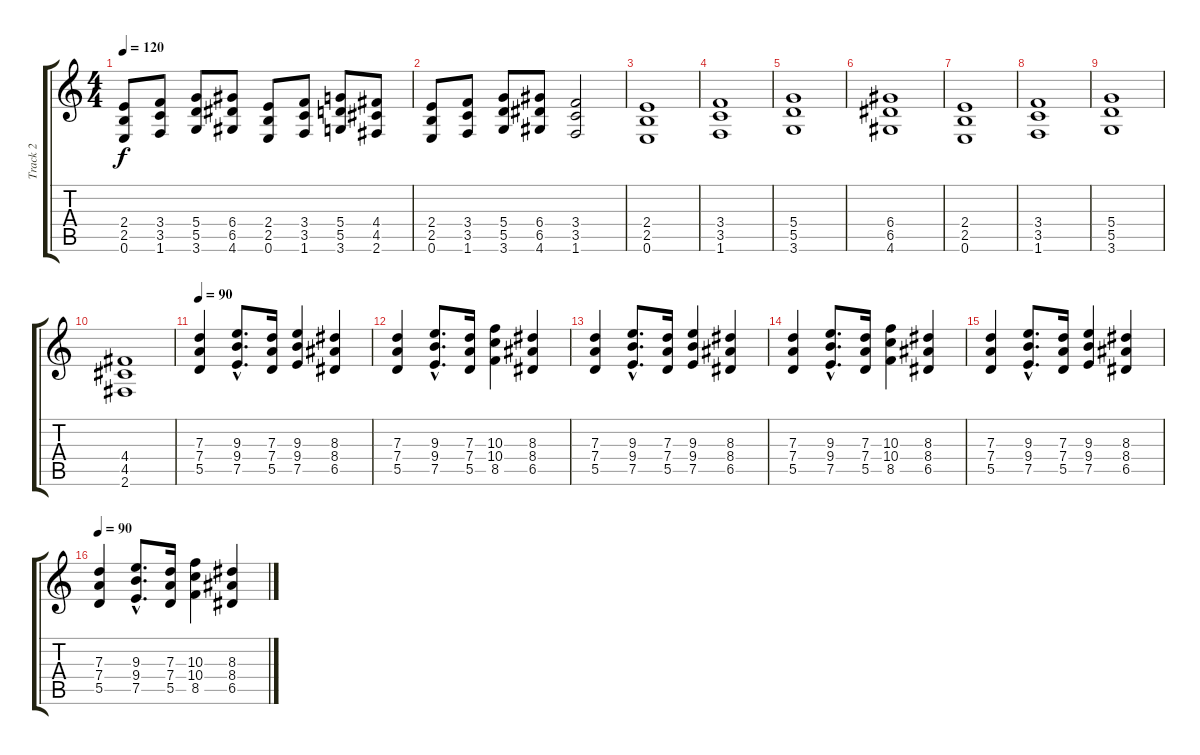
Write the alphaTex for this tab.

\track ("Track 2" "Track 2") {instrument overdrivenguitar}
\staff {score tabs}
\tuning (E4 B3 G3 D3 A2 E2) {hide}
\ts (4 4)
\tempo 120
\clef g2
\ks c
(2.4 2.5 0.6).8{dy f} (3.4 3.5 1.6).8 (5.4 5.5 3.6).8 (6.4 6.5 4.6).8 (2.4 2.5 0.6).8 (3.4 3.5 1.6).8 (5.4 5.5 3.6).8 (4.4 4.5 2.6).8 |
(2.4 2.5 0.6).8 (3.4 3.5 1.6).8 (5.4 5.5 3.6).8 (6.4 6.5 4.6).8 (3.4 3.5 1.6).2 |
(2.4 2.5 0.6).1 |
(3.4 3.5 1.6).1 |
(5.4 5.5 3.6).1 |
(6.4 6.5 4.6).1 |
(2.4 2.5 0.6).1 |
(3.4 3.5 1.6).1 |
(5.4 5.5 3.6).1 |
(4.4 4.5 2.6).1 |
\tempo 90
(7.3 7.4 5.5).4 (9.3{hac} 9.4{hac} 7.5{hac}).8{d} (7.3 7.4 5.5).16 (9.3 9.4 7.5).4 (8.3 8.4 6.5).4 |
(7.3 7.4 5.5).4 (9.3{hac} 9.4{hac} 7.5{hac}).8{d} (7.3 7.4 5.5).16 (10.3 10.4 8.5).4 (8.3 8.4 6.5).4 |
(7.3 7.4 5.5).4 (9.3{hac} 9.4{hac} 7.5{hac}).8{d} (7.3 7.4 5.5).16 (9.3 9.4 7.5).4 (8.3 8.4 6.5).4 |
(7.3 7.4 5.5).4 (9.3{hac} 9.4{hac} 7.5{hac}).8{d} (7.3 7.4 5.5).16 (10.3 10.4 8.5).4 (8.3 8.4 6.5).4 |
(7.3 7.4 5.5).4 (9.3{hac} 9.4{hac} 7.5{hac}).8{d} (7.3 7.4 5.5).16 (9.3 9.4 7.5).4 (8.3 8.4 6.5).4 |
\tempo 90
(7.3 7.4 5.5).4 (9.3{hac} 9.4{hac} 7.5{hac}).8{d} (7.3 7.4 5.5).16 (10.3 10.4 8.5).4 (8.3 8.4 6.5).4
